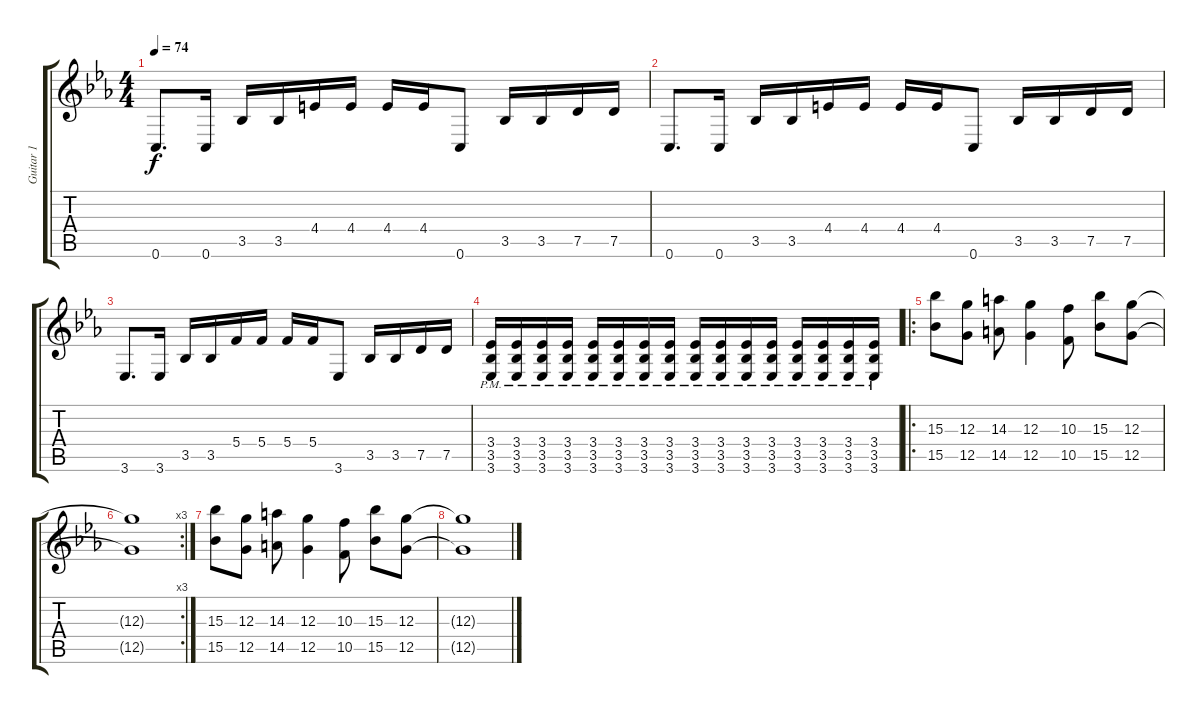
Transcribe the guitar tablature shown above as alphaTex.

\track ("Guitar 1" "Guitar 1") {instrument overdrivenguitar}
\staff {score tabs}
\tuning (E4 C4 G3 C3 G2 C2) {hide}
\ts (4 4)
\tempo 74
\clef g2
\ks cminor
0.6.8{d dy f} 0.6.16 3.5.16 3.5.16 4.4.16 4.4.16 4.4.16 4.4.16 0.6.8 3.5.16 3.5.16 7.5.16 7.5.16 |
0.6.8{d} 0.6.16 3.5.16 3.5.16 4.4.16 4.4.16 4.4.16 4.4.16 0.6.8 3.5.16 3.5.16 7.5.16 7.5.16 |
3.6.8{d} 3.6.16 3.5.16 3.5.16 5.4.16 5.4.16 5.4.16 5.4.16 3.6.8 3.5.16 3.5.16 7.5.16 7.5.16 |
(3.4{pm} 3.5{pm} 3.6).16 (3.4{pm} 3.5{pm} 3.6).16 (3.4{pm} 3.5{pm} 3.6).16 (3.4{pm} 3.5{pm} 3.6).16 (3.4{pm} 3.5{pm} 3.6).16 (3.4{pm} 3.5{pm} 3.6).16 (3.4{pm} 3.5{pm} 3.6).16 (3.4{pm} 3.5{pm} 3.6).16 (3.4{pm} 3.5{pm} 3.6).16 (3.4{pm} 3.5{pm} 3.6).16 (3.4{pm} 3.5{pm} 3.6).16 (3.4{pm} 3.5{pm} 3.6).16 (3.4{pm} 3.5{pm} 3.6).16 (3.4{pm} 3.5{pm} 3.6).16 (3.4{pm} 3.5{pm} 3.6).16 (3.4{pm} 3.5{pm} 3.6).16 |
\ro
(15.3 15.5).8 (12.3 12.5).8 (14.3 14.5).8 (12.3 12.5).4 (10.3 10.5).8 (15.3 15.5).8 (12.3 12.5).8 |
\rc 3
(12.3{t} 12.5{t}).1 |
(15.3 15.5).8 (12.3 12.5).8 (14.3 14.5).8 (12.3 12.5).4 (10.3 10.5).8 (15.3 15.5).8 (12.3 12.5).8 |
(12.3{t} 12.5{t}).1
